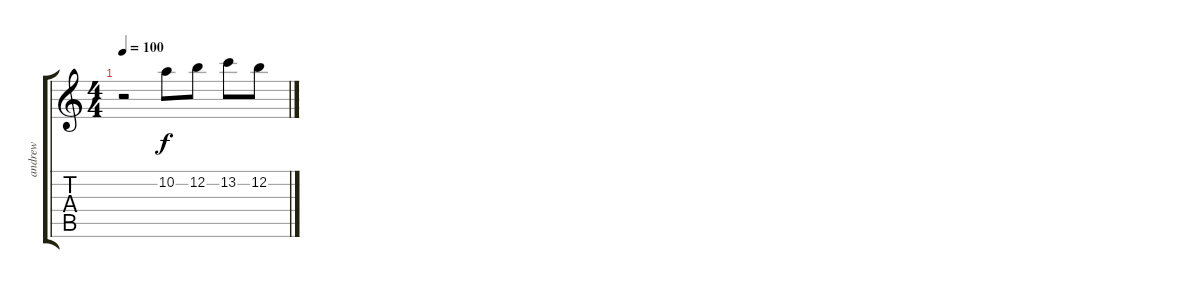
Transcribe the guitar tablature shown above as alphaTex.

\track ("andrew" "andrew") {instrument distortionguitar}
\staff {score tabs}
\tuning (E4 B3 G3 D3 A2 E2) {hide}
\ts (4 4)
\tempo 100
\clef g2
\ks c
r.2{dy f} 10.2.8 12.2.8 13.2.8 12.2.8
